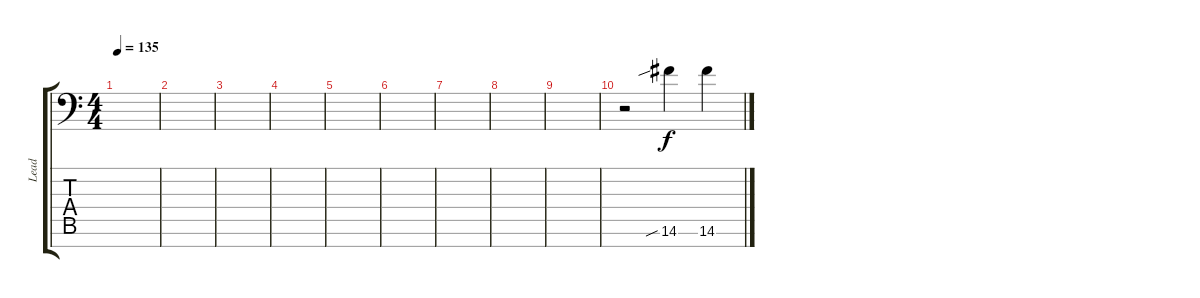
\track ("Lead" "Lead") {instrument distortionguitar}
\staff {score tabs}
\tuning (E4 B3 G3 D3 A2 E2 C-1) {hide}
\ts (4 4)
\tempo 135
\clef f4
\ks c
|
|
|
|
|
|
|
|
|
r.2{volume 16} 14.6{sib}.4 14.6.4
